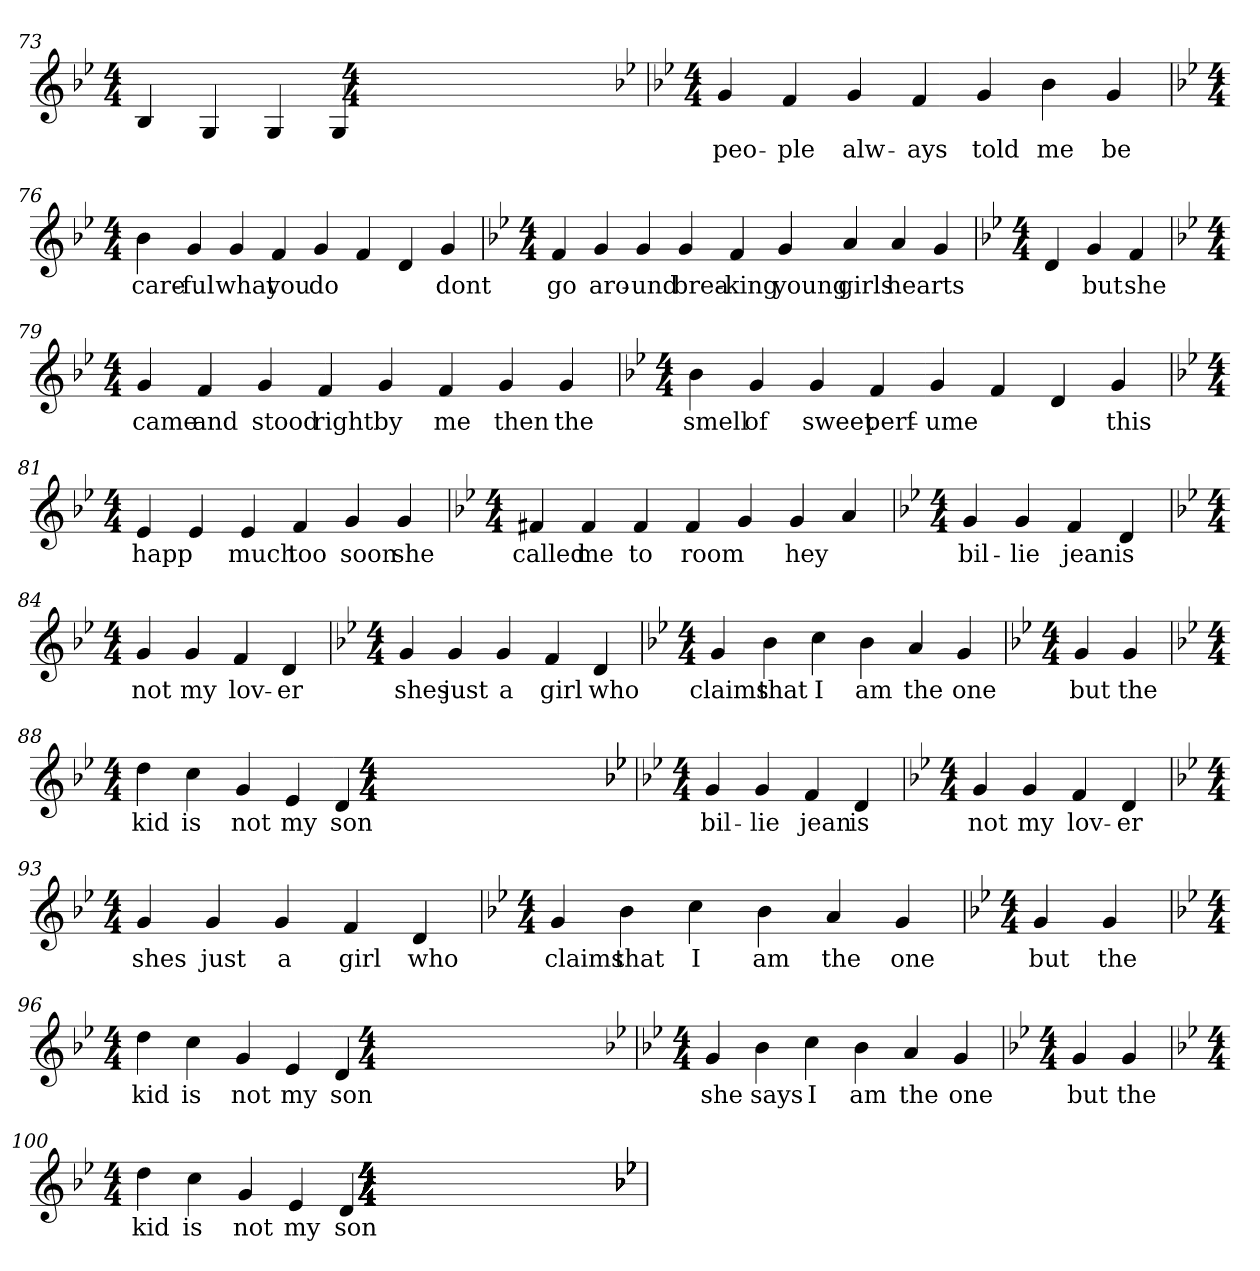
**kern	**text
*part1	*part1
*staff1	*staff1
*k[b-e-]	*
*g:	*
*M4/4	*
=73	=73
4B-	_
4G	_
4G	_
4G	_
*k[b-e-]	*
*g:	*
*M4/4	*
=75	=75
*k[b-e-]	*
*g:	*
*M4/4	*
4g	peo-
4f	-ple
4g	alw-
4f	-ays
4g	told
4b-	me
4g	be
=76	=76
*k[b-e-]	*
*g:	*
*M4/4	*
4b-	care-
4g	-ful
4g	what
4f	you
4g	do
4f	_
4d	_
4g	dont
=77	=77
*k[b-e-]	*
*g:	*
*M4/4	*
4f	go
4g	aro-
4g	-und
4g	brea-
4f	-king
4g	young
4a	girls
4a	hearts
4g	_
=78	=78
*k[b-e-]	*
*g:	*
*M4/4	*
4d	_
4g	but
4f	she
=79	=79
*k[b-e-]	*
*g:	*
*M4/4	*
4g	came
4f	and
4g	stood
4f	right
4g	by
4f	me
4g	then
4g	the
=80	=80
*k[b-e-]	*
*g:	*
*M4/4	*
4b-	smell
4g	of
4g	sweet
4f	perf-
4g	-ume
4f	_
4d	_
4g	this
=81	=81
*k[b-e-]	*
*g:	*
*M4/4	*
4e-	happ-
4e-	_
4e-	much
4f	too
4g	soon
4g	she
=82	=82
*k[b-e-]	*
*g:	*
*M4/4	*
4f#X	called
4f#	me
4f#	to
4f#	room
4g	_
4g	hey
4a	_
=83	=83
*k[b-e-]	*
*g:	*
*M4/4	*
4g	bil-
4g	-lie
4f	jean
4d	is
=84	=84
*k[b-e-]	*
*g:	*
*M4/4	*
4g	not
4g	my
4f	lov-
4d	-er
=85	=85
*k[b-e-]	*
*g:	*
*M4/4	*
4g	shes
4g	just
4g	a
4f	girl
4d	who
=86	=86
*k[b-e-]	*
*g:	*
*M4/4	*
4g	claims
4b-	that
4cc	I
4b-	am
4a	the
4g	one
=87	=87
*k[b-e-]	*
*g:	*
*M4/4	*
4g	but
4g	the
=88	=88
*k[b-e-]	*
*g:	*
*M4/4	*
4dd	kid
4cc	is
4g	not
4e-	my
4d	son
*k[b-e-]	*
*g:	*
*M4/4	*
*k[b-e-]	*
*g:	*
*M4/4	*
=91	=91
*k[b-e-]	*
*g:	*
*M4/4	*
4g	bil-
4g	-lie
4f	jean
4d	is
=92	=92
*k[b-e-]	*
*g:	*
*M4/4	*
4g	not
4g	my
4f	lov-
4d	-er
=93	=93
*k[b-e-]	*
*g:	*
*M4/4	*
4g	shes
4g	just
4g	a
4f	girl
4d	who
=94	=94
*k[b-e-]	*
*g:	*
*M4/4	*
4g	claims
4b-	that
4cc	I
4b-	am
4a	the
4g	one
=95	=95
*k[b-e-]	*
*g:	*
*M4/4	*
4g	but
4g	the
=96	=96
*k[b-e-]	*
*g:	*
*M4/4	*
4dd	kid
4cc	is
4g	not
4e-	my
4d	son
*k[b-e-]	*
*g:	*
*M4/4	*
=98	=98
*k[b-e-]	*
*g:	*
*M4/4	*
4g	she
4b-	says
4cc	I
4b-	am
4a	the
4g	one
=99	=99
*k[b-e-]	*
*g:	*
*M4/4	*
4g	but
4g	the
=100	=100
*k[b-e-]	*
*g:	*
*M4/4	*
4dd	kid
4cc	is
4g	not
4e-	my
4d	son
*k[b-e-]	*
*g:	*
*M4/4	*
*k[b-e-]	*
*g:	*
*M4/4	*
*k[b-e-]	*
*g:	*
*M4/4	*
*k[b-e-]	*
*g:	*
*M4/4	*
*k[b-e-]	*
*g:	*
*M4/4	*
*k[b-e-]	*
*g:	*
*M4/4	*
*k[b-e-]	*
*g:	*
*M4/4	*
*k[b-e-]	*
*g:	*
*M4/4	*
=	=
*-	*-
